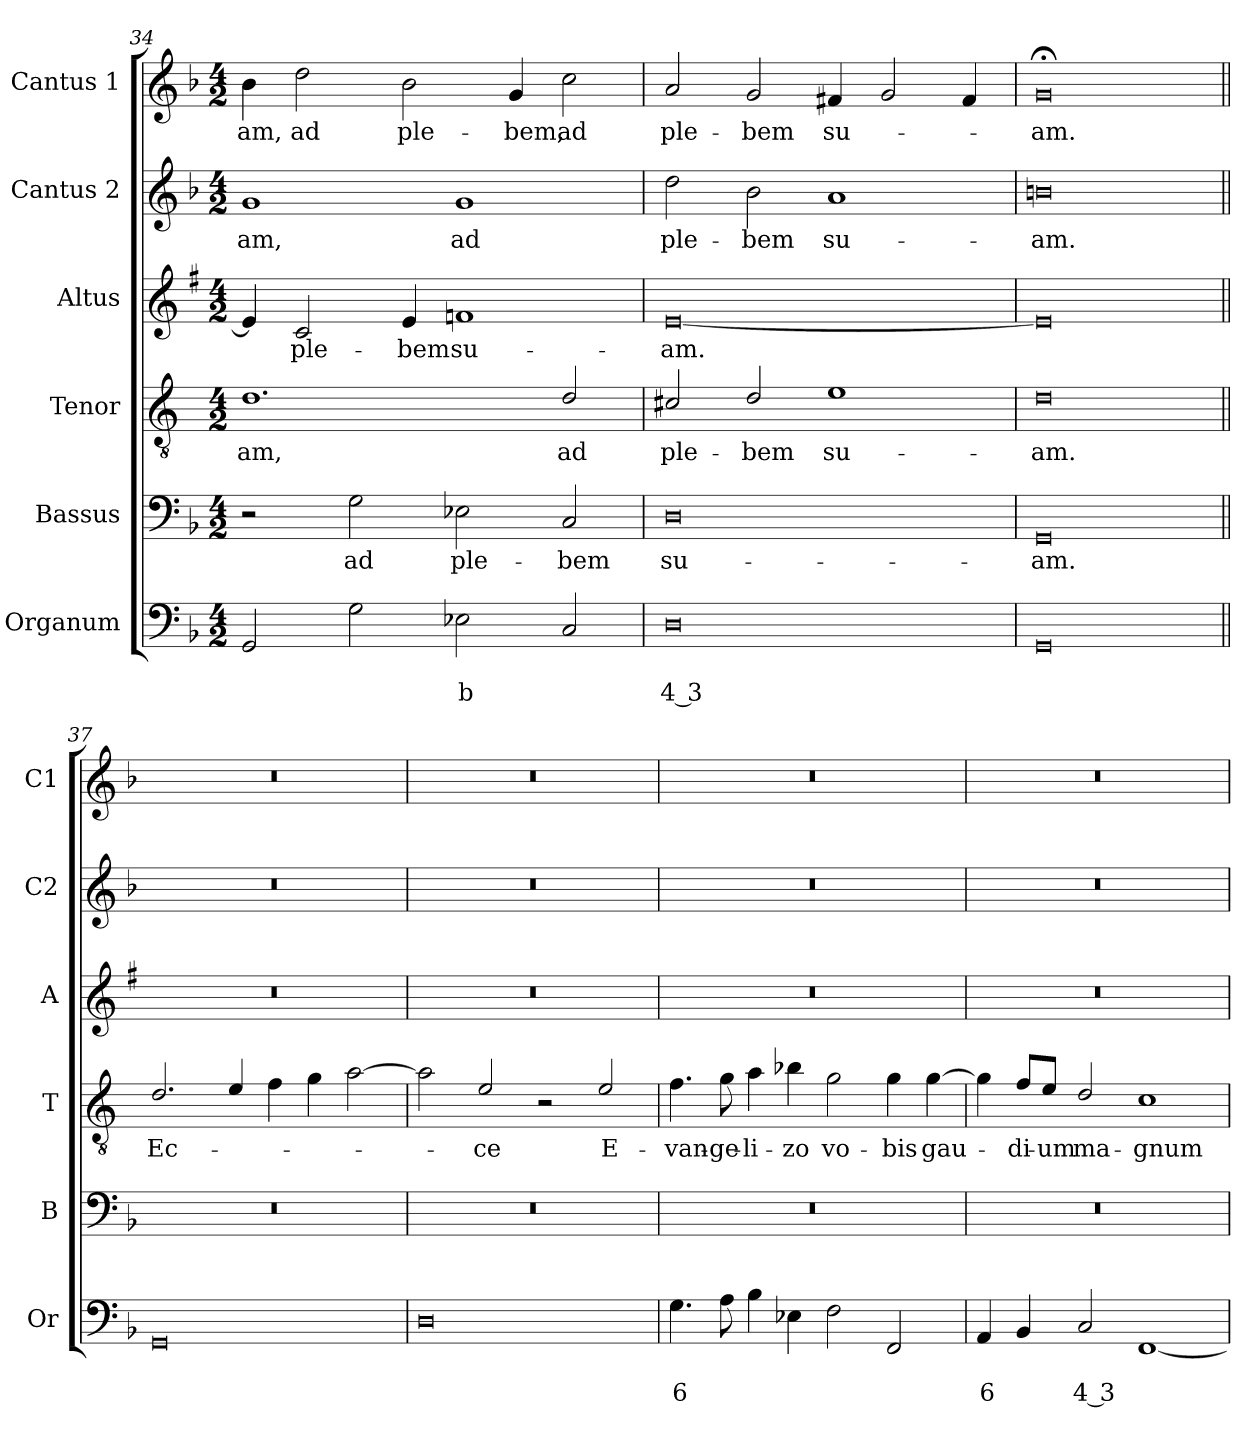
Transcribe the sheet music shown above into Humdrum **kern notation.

**kern	**text	**text	**kern	**text	**kern	**text	**kern	**text	**kern	**text	**kern	**text
*part6	*part6	*part6	*part5	*part5	*part4	*part4	*part3	*part3	*part2	*part2	*part1	*part1
*staff6	*staff6	*staff6	*staff5	*staff5	*staff4	*staff4	*staff3	*staff3	*staff2	*staff2	*staff1	*staff1
*I"Organum	*	*	*I"Bassus	*	*I"Tenor	*	*I"Altus	*	*I"Cantus 2	*	*I"Cantus 1	*
*I'Or	*	*	*I'B	*	*I'T	*	*I'A	*	*I'C2	*	*I'C1	*
*clefF4	*	*	*clefF4	*	*clefGv2	*	*clefG2	*	*clefG2	*	*clefG2	*
*	*	*	*	*	*ITrd4c7	*	*ITrd1c2	*	*	*	*	*
*k[b-]	*	*	*k[b-]	*	*k[b-]	*	*k[b-]	*	*k[b-]	*	*k[b-]	*
*F:	*	*	*F:	*	*F:	*	*F:	*	*F:	*	*F:	*
*M4/2	*	*	*M4/2	*	*M4/2	*	*M4/2	*	*M4/2	*	*M4/2	*
=34	=34	=34	=34	=34	=34	=34	=34	=34	=34	=34	=34	=34
!	!	!	!	!	!	!LO:LY:b	!	!	!	!LO:LY:b	!	!LO:LY:b
2GG/	.	.	2r	.	1.G	-am,	4d/]	.	1g	-am,	4b-\	-am,
!	!	!	!	!	!	!	!	!LO:LY:b	!	!	!	!LO:LY:b
.	.	.	.	.	.	.	2B-/	ple-	.	.	2dd\	ad
!	!	!	!	!LO:LY:b	!	!	!	!	!	!	!	!
2G\	.	.	2G\	ad	.	.	.	.	.	.	.	.
!	!	!	!	!	!	!	!	!LO:LY:b	!	!	!	!LO:LY:b
.	.	.	.	.	.	.	4d/	-bem	.	.	2b-\	ple-
!	!	!LO:LY:b	!	!LO:LY:b	!	!	!	!LO:LY:b	!	!LO:LY:b	!	!
2E-X\	.	b	2E-X\	ple-	.	.	1e-X	su-	1g	ad	.	.
!	!	!	!	!	!	!	!	!	!	!	!	!LO:LY:b
.	.	.	.	.	.	.	.	.	.	.	4g/	-bem,
!	!	!	!	!LO:LY:b	!	!LO:LY:b	!	!	!	!	!	!LO:LY:b
2C/	.	.	2C/	-bem	2G/	ad	.	.	.	.	2cc\	ad
!!LO:PB:g=z
=35	=35	=35	=35	=35	=35	=35	=35	=35	=35	=35	=35	=35
!	!	!LO:LY:b	!	!LO:LY:b	!	!LO:LY:b	!	!LO:LY:b	!	!LO:LY:b	!	!LO:LY:b
0D	.	4 3	0D	su-	2F#X/	ple-	[0d	-am.	2dd\	ple-	2a/	ple-
!	!	!	!	!	!	!LO:LY:b	!	!	!	!LO:LY:b	!	!LO:LY:b
.	.	.	.	.	2G/	-bem	.	.	2b-\	-bem	2g/	-bem
!	!	!	!	!	!	!LO:LY:b	!	!	!	!LO:LY:b	!	!LO:LY:b
.	.	.	.	.	1A	su-	.	.	1a	su-	4f#X/	su-
.	.	.	.	.	.	.	.	.	.	.	2g/	.
.	.	.	.	.	.	.	.	.	.	.	4f#/	.
=36	=36	=36	=36	=36	=36	=36	=36	=36	=36	=36	=36	=36
!	!	!	!	!LO:LY:b	!	!LO:LY:b	!	!	!	!LO:LY:b	!	!LO:LY:b
0GG	.	.	0GG	-am.	0G	-am.	0d]	.	0bn	-am.	0g;<	-am.
=37||	=37||	=37||	=37||	=37||	=37||	=37||	=37||	=37||	=37||	=37||	=37||	=37||
!	!	!	!	!	!	!LO:LY:b	!	!	!	!	!	!
0GG	.	.	0r	.	2.G/	Ec-	0r	.	0r	.	0r	.
.	.	.	.	.	4A/	.	.	.	.	.	.	.
.	.	.	.	.	4B-\	.	.	.	.	.	.	.
.	.	.	.	.	4c\	.	.	.	.	.	.	.
.	.	.	.	.	[2d\	.	.	.	.	.	.	.
=38	=38	=38	=38	=38	=38	=38	=38	=38	=38	=38	=38	=38
0D	.	.	0r	.	2d\]	.	0r	.	0r	.	0r	.
!	!	!	!	!	!	!LO:LY:b	!	!	!	!	!	!
.	.	.	.	.	2A/	-ce	.	.	.	.	.	.
.	.	.	.	.	2r	.	.	.	.	.	.	.
!	!	!	!	!	!	!LO:LY:b	!	!	!	!	!	!
.	.	.	.	.	2A/	E-	.	.	.	.	.	.
=39	=39	=39	=39	=39	=39	=39	=39	=39	=39	=39	=39	=39
!	!	!LO:LY:b	!	!	!	!LO:LY:b	!	!	!	!	!	!
4.G\	.	6	0r	.	4.B-\	-van-	0r	.	0r	.	0r	.
!	!	!	!	!	!	!LO:LY:b	!	!	!	!	!	!
8A\	.	.	.	.	8c\	-ge-	.	.	.	.	.	.
!	!	!	!	!	!	!LO:LY:b	!	!	!	!	!	!
4B-\	.	.	.	.	4d\	-li-	.	.	.	.	.	.
!	!	!	!	!	!	!LO:LY:b	!	!	!	!	!	!
4E-X\	.	.	.	.	4e-X\	-zo	.	.	.	.	.	.
!	!	!	!	!	!	!LO:LY:b	!	!	!	!	!	!
2F\	.	.	.	.	2c\	vo-	.	.	.	.	.	.
!	!	!	!	!	!	!LO:LY:b	!	!	!	!	!	!
2FF/	.	.	.	.	4c\	-bis	.	.	.	.	.	.
!	!	!	!	!	!	!LO:LY:b	!	!	!	!	!	!
.	.	.	.	.	[4c\	gau-	.	.	.	.	.	.
!!LO:LB:g=z
=40	=40	=40	=40	=40	=40	=40	=40	=40	=40	=40	=40	=40
!	!	!LO:LY:b	!	!	!	!	!	!	!	!	!	!
4AA/	.	6	0r	.	4c\]	.	0r	.	0r	.	0r	.
!	!	!	!	!	!	!LO:LY:b	!	!	!	!	!	!
4BB-/	.	.	.	.	8B-/L	-di-	.	.	.	.	.	.
!	!	!	!	!	!	!LO:LY:b	!	!	!	!	!	!
.	.	.	.	.	8A/J	-um	.	.	.	.	.	.
!	!	!LO:LY:b	!	!	!	!LO:LY:b	!	!	!	!	!	!
2C/	.	4 3	.	.	2G/	ma-	.	.	.	.	.	.
!	!	!	!	!	!	!LO:LY:b	!	!	!	!	!	!
[1FF	.	.	.	.	1F	-gnum	.	.	.	.	.	.
=	=	=	=	=	=	=	=	=	=	=	=	=
*-	*-	*-	*-	*-	*-	*-	*-	*-	*-	*-	*-	*-
